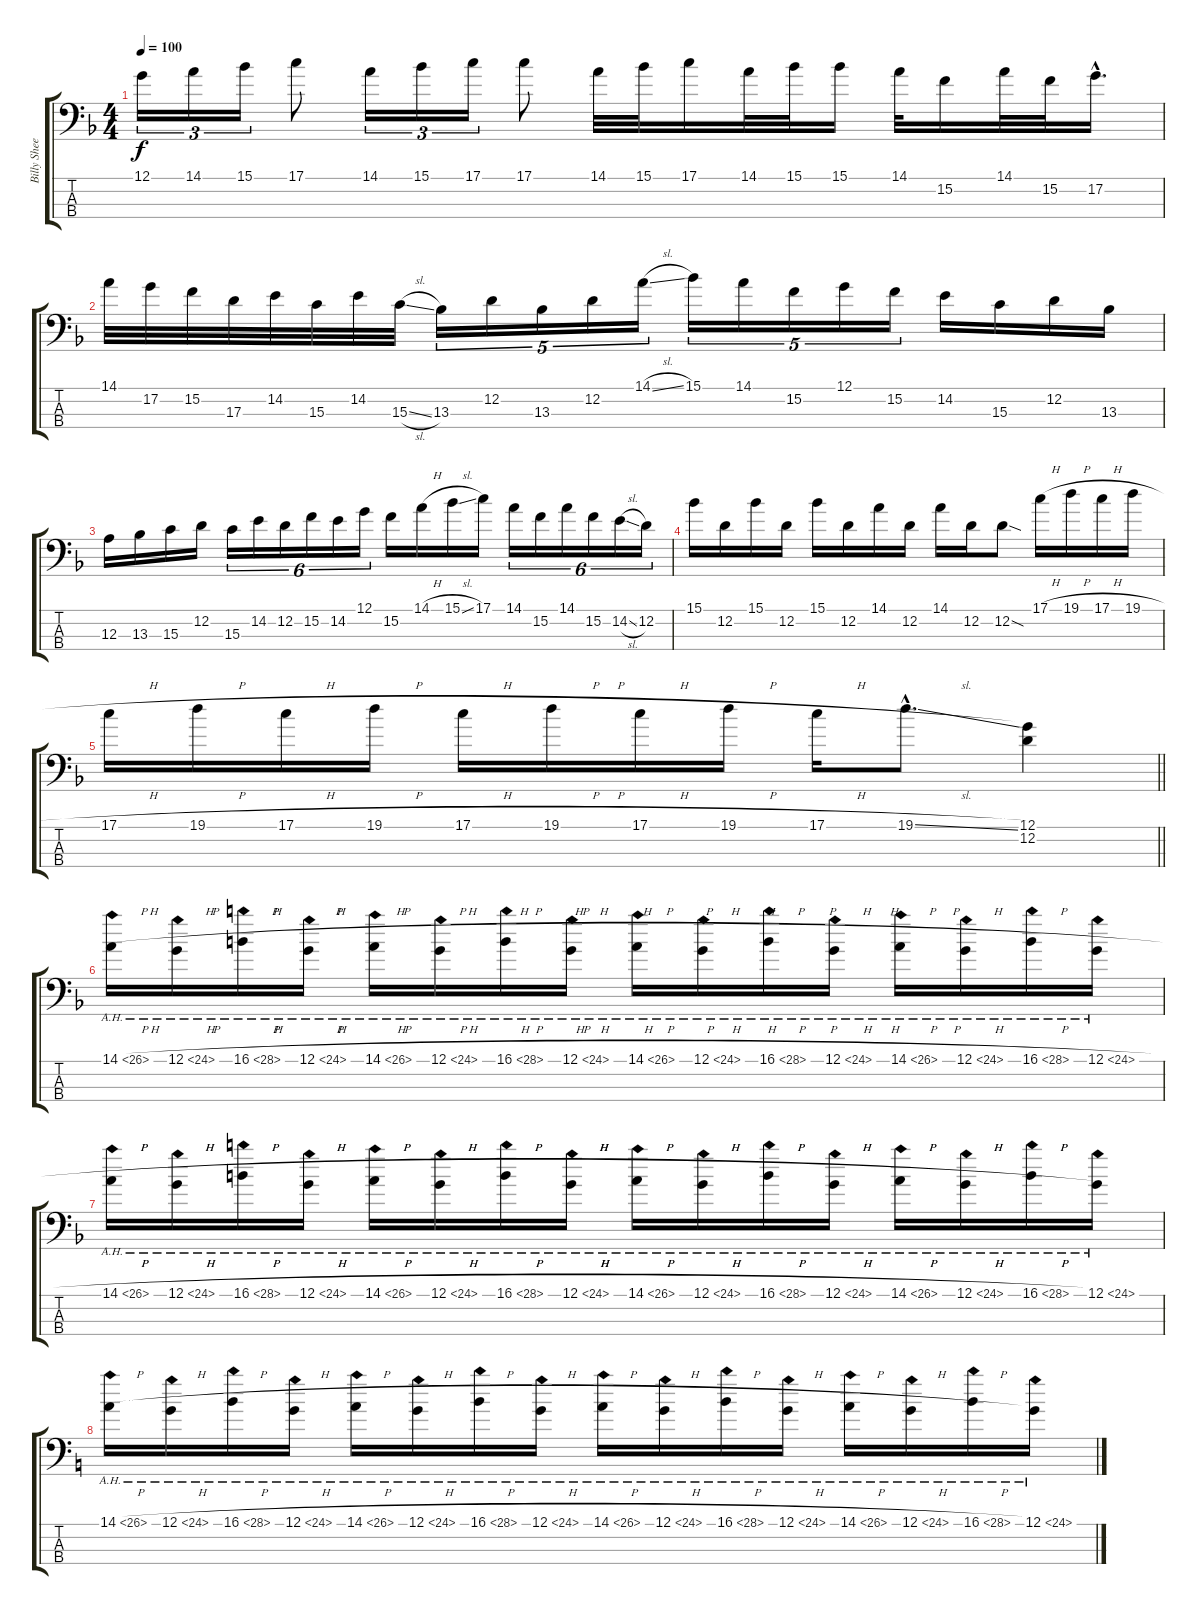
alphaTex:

\track ("Billy Sheehan" "Billy Shee") {instrument electricbassfinger}
\staff {score tabs}
\tuning (G2 D2 A1 E1) {hide}
\ts (4 4)
\tempo 100
\clef f4
\ks f
12.1.16{tu (3 2) dy f} 14.1.16{tu (3 2)} 15.1.16{tu (3 2)} 17.1.8 14.1.16{tu (3 2)} 15.1.16{tu (3 2)} 17.1.16{tu (3 2)} 17.1.8 14.1.32 15.1.32 17.1.16 14.1.32 15.1.32 15.1.16 14.1.32 15.2.16 14.1.32 15.2.32 17.2{hac}.16{d} |
14.1.32 17.2.32 15.2.32 17.3.32 14.2.32 15.3.32 14.2.32 15.3{sl}.32 13.3.16{tu (5 4)} 12.2.16{tu (5 4)} 13.3.16{tu (5 4)} 12.2.16{tu (5 4)} 14.1{sl}.16{tu (5 4)} 15.1.16{tu (5 4)} 14.1.16{tu (5 4)} 15.2.16{tu (5 4)} 12.1.16{tu (5 4)} 15.2.16{tu (5 4)} 14.2.16 15.3.16 12.2.16 13.3.16 |
12.3.16 13.3.16 15.3.16 12.2.16 15.3.16{tu (6 4)} 14.2.16{tu (6 4)} 12.2.16{tu (6 4)} 15.2.16{tu (6 4)} 14.2.16{tu (6 4)} 12.1.16{tu (6 4)} 15.2.16 14.1{h}.16 15.1{sl}.16 17.1.16 14.1.16{tu (6 4)} 15.2.16{tu (6 4)} 14.1.16{tu (6 4)} 15.2.16{tu (6 4)} 14.2{sl}.16{tu (6 4)} 12.2.16{tu (6 4)} |
15.1.16 12.2.16 15.1.16 12.2.16 15.1.16 12.2.16 14.1.16 12.2.16 14.1.16 12.2.16 12.2{sod}.8 17.1{h}.16 19.1{h}.16 17.1{h}.16 19.1{h}.16 |
\barLineRight lightlight
17.1{h}.16 19.1{h}.16 17.1{h}.16 19.1{h}.16 17.1{h}.16 19.1{h}.16 17.1{h}.16 19.1{h}.16 17.1{h}.16 19.1{sl hac}.8{d} (12.1 12.2).4 |
14.1{ah 12 h}.16 12.1{ah 12 h}.16 16.1{ah 12 h}.16 12.1{ah 12 h}.16 14.1{ah 12 h}.16 12.1{ah 12 h}.16 16.1{ah 12 h}.16 12.1{ah 12 h}.16 14.1{ah 12 h}.16 12.1{ah 12 h}.16 16.1{ah 12 h}.16 12.1{ah 12 h}.16 14.1{ah 12 h}.16 12.1{ah 12 h}.16 16.1{ah 12 h}.16 12.1{ah 12 h}.16 |
14.1{ah 12 h}.16 12.1{ah 12 h}.16 16.1{ah 12 h}.16 12.1{ah 12 h}.16 14.1{ah 12 h}.16 12.1{ah 12 h}.16 16.1{ah 12 h}.16 12.1{ah 12 h}.16 14.1{ah 12 h}.16 12.1{ah 12 h}.16 16.1{ah 12 h}.16 12.1{ah 12 h}.16 14.1{ah 12 h}.16 12.1{ah 12 h}.16 16.1{ah 12 h}.16 12.1{ah 12}.16 |
\ks c
14.1{ah 12 h}.16 12.1{ah 12 h}.16 16.1{ah 12 h}.16 12.1{ah 12 h}.16 14.1{ah 12 h}.16 12.1{ah 12 h}.16 16.1{ah 12 h}.16 12.1{ah 12 h}.16 14.1{ah 12 h}.16 12.1{ah 12 h}.16 16.1{ah 12 h}.16 12.1{ah 12 h}.16 14.1{ah 12 h}.16 12.1{ah 12 h}.16 16.1{ah 12 h}.16 12.1{ah 12}.16
